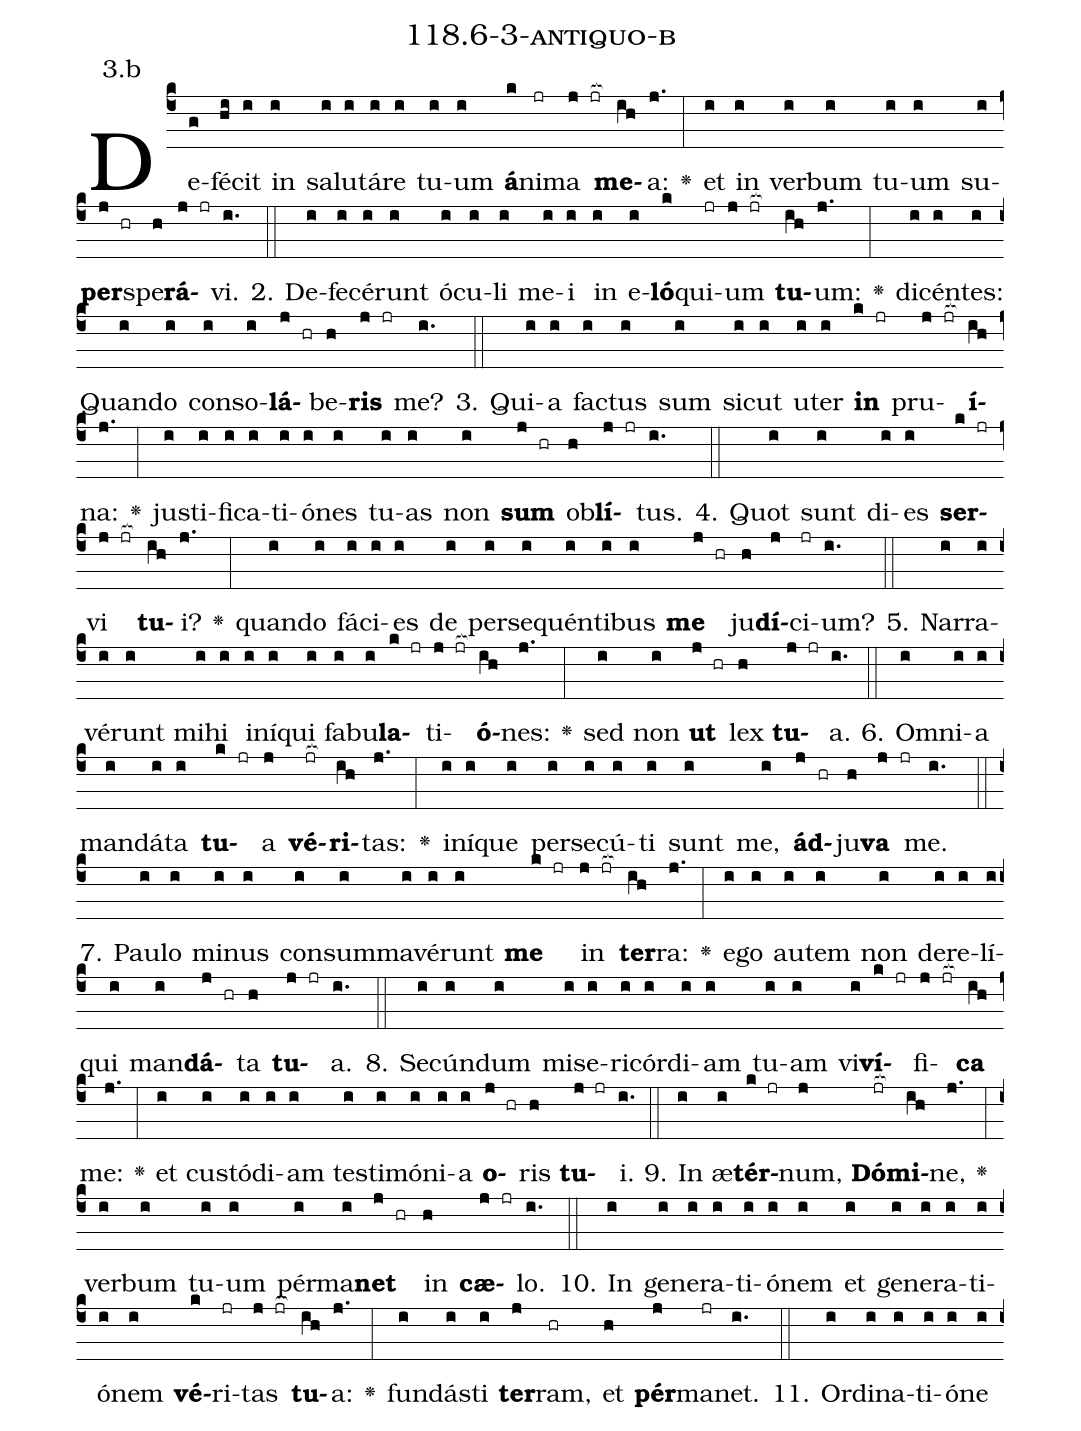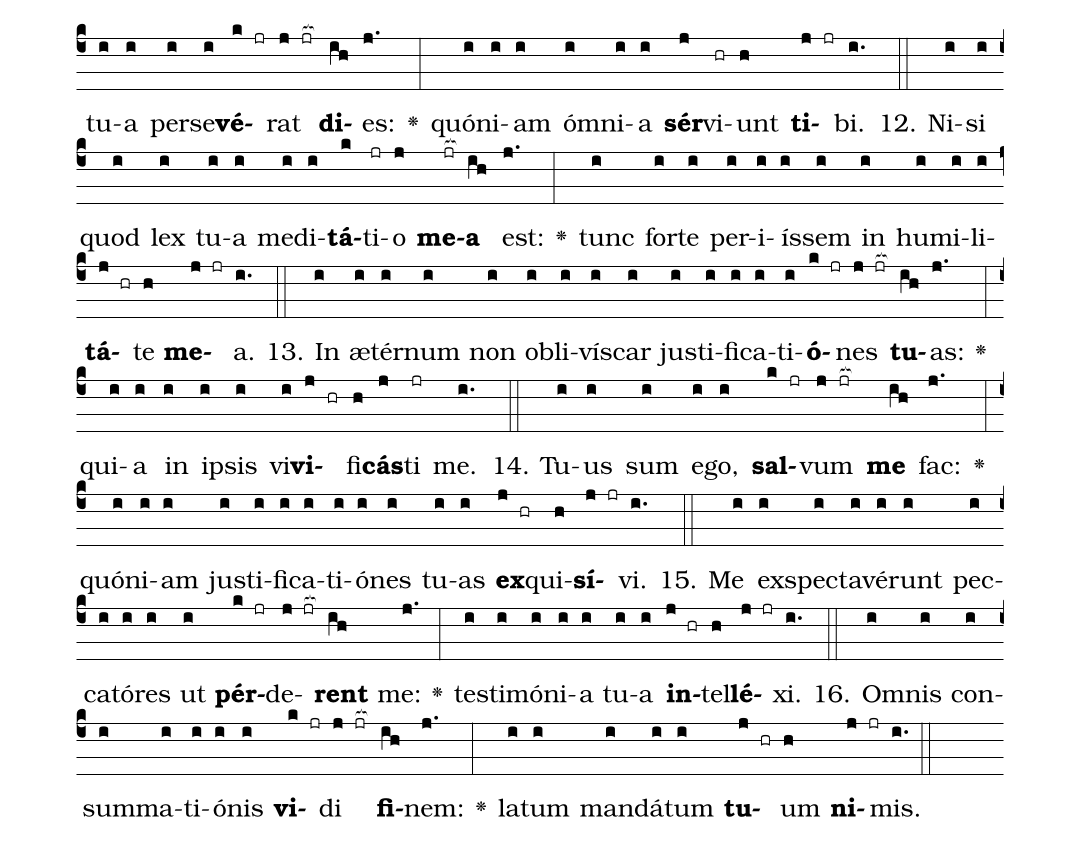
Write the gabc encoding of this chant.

name: 118.6-3-antiquo-b;
annotation: 3.b;
%%
(c4)De(g)fé(hi)cit(i) in(i) sa(i)lu(i)tá(i)re(i) tu(i)um(i) <b>á</b>(k)ni(jr)ma(j jr[ocb:1{]) <b>me</b>(ih[ocb:0}])a:(j.) <v>\greheightstar</v>(:) et(i) in(i) ver(i)bum(i) tu(i)um(i) su(i)<b>per</b>(j hr)spe(h)<b>rá</b>(j jr)vi.(i.) (::)
2. De(i)fe(i)cé(i)runt(i) ó(i)cu(i)li(i) me(i)i(i) in(i) e(i)<b>ló</b>(k)qui(jr)um(j jr[ocb:1{]) <b>tu</b>(ih[ocb:0}])um:(j.) <v>\greheightstar</v>(:) di(i)cén(i)tes:(i) Quan(i)do(i) con(i)so(i)<b>lá</b>(j hr)be(h)<b>ris</b>(j jr) me?(i.) (::)
3. Qui(i)a(i) fac(i)tus(i) sum(i) sic(i)ut(i) u(i)ter(i) <b>in</b>(k jr) pru(j jr[ocb:1{])<b>í</b>(ih[ocb:0}])na:(j.) <v>\greheightstar</v>(:) jus(i)ti(i)fi(i)ca(i)ti(i)ó(i)nes(i) tu(i)as(i) non(i) <b>sum</b>(j hr) ob(h)<b>lí</b>(j jr)tus.(i.) (::)
4. Quot(i) sunt(i) di(i)es(i) <b>ser</b>(k jr)vi(j jr[ocb:1{]) <b>tu</b>(ih[ocb:0}])i?(j.) <v>\greheightstar</v>(:) quan(i)do(i) fá(i)ci(i)es(i) de(i) per(i)se(i)quén(i)ti(i)bus(i) <b>me</b>(j hr) ju(h)<b>dí</b>(j)ci(jr)um?(i.) (::)
5. Nar(i)ra(i)vé(i)runt(i) mi(i)hi(i) in(i)í(i)qui(i) fa(i)bu(i)<b>la</b>(k jr)ti(j jr[ocb:1{])<b>ó</b>(ih[ocb:0}])nes:(j.) <v>\greheightstar</v>(:) sed(i) non(i) <b>ut</b>(j hr) lex(h) <b>tu</b>(j jr)a.(i.) (::)
6. Om(i)ni(i)a(i) man(i)dá(i)ta(i) <b>tu</b>(k jr)a(j) <b>vé</b>(jr[ocb:1{])<b>ri</b>(ih[ocb:0}])tas:(j.) <v>\greheightstar</v>(:) in(i)í(i)que(i) per(i)se(i)cú(i)ti(i) sunt(i) me,(i) <b>ád</b>(j hr)ju(h)<b>va</b>(j jr) me.(i.) (::)
7. Pau(i)lo(i) mi(i)nus(i) con(i)sum(i)ma(i)vé(i)runt(i) <b>me</b>(k jr) in(j jr[ocb:1{]) <b>ter</b>(ih[ocb:0}])ra:(j.) <v>\greheightstar</v>(:) e(i)go(i) au(i)tem(i) non(i) de(i)re(i)lí(i)qui(i) man(i)<b>dá</b>(j hr)ta(h) <b>tu</b>(j jr)a.(i.) (::)
8. Se(i)cún(i)dum(i) mi(i)se(i)ri(i)cór(i)di(i)am(i) tu(i)am(i) vi(i)<b>ví</b>(k jr)fi(j jr[ocb:1{])<b>ca</b>(ih[ocb:0}]) me:(j.) <v>\greheightstar</v>(:) et(i) cus(i)tó(i)di(i)am(i) tes(i)ti(i)mó(i)ni(i)a(i) <b>o</b>(j hr)ris(h) <b>tu</b>(j jr)i.(i.) (::)
9. In(i) æ(i)<b>tér</b>(k jr)num,(j) <b>Dó</b>(jr[ocb:1{])<b>mi</b>(ih[ocb:0}])ne,(j.) <v>\greheightstar</v>(:) ver(i)bum(i) tu(i)um(i) pér(i)ma(i)<b>net</b>(j hr) in(h) <b>cæ</b>(j jr)lo.(i.) (::)
10. In(i) ge(i)ne(i)ra(i)ti(i)ó(i)nem(i) et(i) ge(i)ne(i)ra(i)ti(i)ó(i)nem(i) <b>vé</b>(k)ri(jr)tas(j jr[ocb:1{]) <b>tu</b>(ih[ocb:0}])a:(j.) <v>\greheightstar</v>(:) fun(i)dás(i)ti(i) <b>ter</b>(j)ram,(hr) et(h) <b>pér</b>(j)ma(jr)net.(i.) (::)
11. Or(i)di(i)na(i)ti(i)ó(i)ne(i) tu(i)a(i) per(i)se(i)<b>vé</b>(k jr)rat(j jr[ocb:1{]) <b>di</b>(ih[ocb:0}])es:(j.) <v>\greheightstar</v>(:) quón(i)i(i)am(i) óm(i)ni(i)a(i) <b>sér</b>(j)vi(hr)unt(h) <b>ti</b>(j jr)bi.(i.) (::)
12. Ni(i)si(i) quod(i) lex(i) tu(i)a(i) me(i)di(i)<b>tá</b>(k)ti(jr)o(j) <b>me</b>(jr[ocb:1{])<b>a</b>(ih[ocb:0}]) est:(j.) <v>\greheightstar</v>(:) tunc(i) for(i)te(i) per(i)i(i)ís(i)sem(i) in(i) hu(i)mi(i)li(i)<b>tá</b>(j hr)te(h) <b>me</b>(j jr)a.(i.) (::)
13. In(i) æ(i)tér(i)num(i) non(i) ob(i)li(i)vís(i)car(i) jus(i)ti(i)fi(i)ca(i)ti(i)<b>ó</b>(k jr)nes(j jr[ocb:1{]) <b>tu</b>(ih[ocb:0}])as:(j.) <v>\greheightstar</v>(:) qui(i)a(i) in(i) ip(i)sis(i) vi(i)<b>vi</b>(j hr)fi(h)<b>cás</b>(j)ti(jr) me.(i.) (::)
14. Tu(i)us(i) sum(i) e(i)go,(i) <b>sal</b>(k jr)vum(j jr[ocb:1{]) <b>me</b>(ih[ocb:0}]) fac:(j.) <v>\greheightstar</v>(:) quón(i)i(i)am(i) jus(i)ti(i)fi(i)ca(i)ti(i)ó(i)nes(i) tu(i)as(i) <b>ex</b>(j hr)qui(h)<b>sí</b>(j jr)vi.(i.) (::)
15. Me(i) ex(i)spec(i)ta(i)vé(i)runt(i) pec(i)ca(i)tó(i)res(i) ut(i) <b>pér</b>(k jr)de(j jr[ocb:1{])<b>rent</b>(ih[ocb:0}]) me:(j.) <v>\greheightstar</v>(:) tes(i)ti(i)mó(i)ni(i)a(i) tu(i)a(i) <b>in</b>(j hr)tel(h)<b>lé</b>(j jr)xi.(i.) (::)
16. Om(i)nis(i) con(i)sum(i)ma(i)ti(i)ó(i)nis(i) <b>vi</b>(k jr)di(j jr[ocb:1{]) <b>fi</b>(ih[ocb:0}])nem:(j.) <v>\greheightstar</v>(:) la(i)tum(i) man(i)dá(i)tum(i) <b>tu</b>(j hr)um(h) <b>ni</b>(j jr)mis.(i.) (::)
